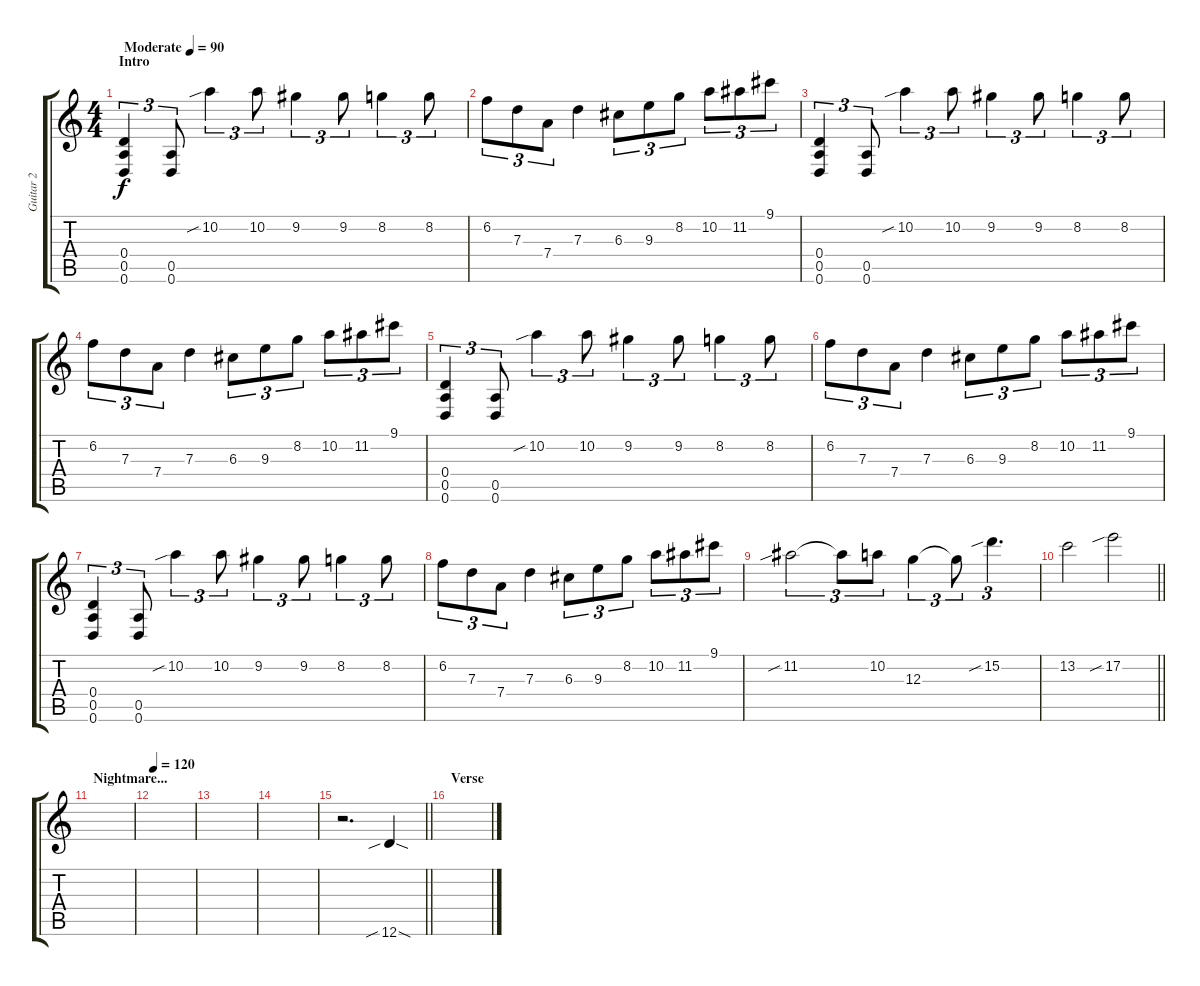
\track ("Guitar 2" "Guitar 2") {instrument distortionguitar}
\staff {score tabs}
\tuning (E4 B3 G3 D3 A2 D2) {hide}
\ts (4 4)
\section ("" "Intro")
\tempo (90 "Moderate")
\clef g2
\ks c
(0.4 0.5 0.6).4{tu (3 2) dy f instrument distortionguitar} (0.5 0.6).8{tu (3 2)} 10.2{sib}.4{tu (3 2)} 10.2.8{tu (3 2)} 9.2.4{tu (3 2)} 9.2.8{tu (3 2)} 8.2.4{tu (3 2)} 8.2.8{tu (3 2)} |
6.2.8{tu (3 2)} 7.3.8{tu (3 2)} 7.4.8{tu (3 2)} 7.3.4 6.3.8{tu (3 2)} 9.3.8{tu (3 2)} 8.2.8{tu (3 2)} 10.2.8{tu (3 2)} 11.2.8{tu (3 2)} 9.1.8{tu (3 2)} |
(0.4 0.5 0.6).4{tu (3 2)} (0.5 0.6).8{tu (3 2)} 10.2{sib}.4{tu (3 2)} 10.2.8{tu (3 2)} 9.2.4{tu (3 2)} 9.2.8{tu (3 2)} 8.2.4{tu (3 2)} 8.2.8{tu (3 2)} |
6.2.8{tu (3 2)} 7.3.8{tu (3 2)} 7.4.8{tu (3 2)} 7.3.4 6.3.8{tu (3 2)} 9.3.8{tu (3 2)} 8.2.8{tu (3 2)} 10.2.8{tu (3 2)} 11.2.8{tu (3 2)} 9.1.8{tu (3 2)} |
(0.4 0.5 0.6).4{tu (3 2)} (0.5 0.6).8{tu (3 2)} 10.2{sib}.4{tu (3 2)} 10.2.8{tu (3 2)} 9.2.4{tu (3 2)} 9.2.8{tu (3 2)} 8.2.4{tu (3 2)} 8.2.8{tu (3 2)} |
6.2.8{tu (3 2)} 7.3.8{tu (3 2)} 7.4.8{tu (3 2)} 7.3.4 6.3.8{tu (3 2)} 9.3.8{tu (3 2)} 8.2.8{tu (3 2)} 10.2.8{tu (3 2)} 11.2.8{tu (3 2)} 9.1.8{tu (3 2)} |
(0.4 0.5 0.6).4{tu (3 2)} (0.5 0.6).8{tu (3 2)} 10.2{sib}.4{tu (3 2)} 10.2.8{tu (3 2)} 9.2.4{tu (3 2)} 9.2.8{tu (3 2)} 8.2.4{tu (3 2)} 8.2.8{tu (3 2)} |
6.2.8{tu (3 2)} 7.3.8{tu (3 2)} 7.4.8{tu (3 2)} 7.3.4 6.3.8{tu (3 2)} 9.3.8{tu (3 2)} 8.2.8{tu (3 2)} 10.2.8{tu (3 2)} 11.2.8{tu (3 2)} 9.1.8{tu (3 2)} |
11.2{sib}.2{tu (3 2)} 11.2{t}.8{tu (3 2)} 10.2.8{tu (3 2)} 12.3.4{tu (3 2)} 12.3{t}.8{tu (3 2)} 15.2{sib}.4{d tu (3 2)} |
\barLineRight lightlight
13.2.2 17.2{sib}.2 |
\section ("" "Nightmare...")
|
\tempo 120
|
|
|
\barLineRight lightlight
r.2{d} 12.6{sib sod}.4 |
\section ("" "Verse")
